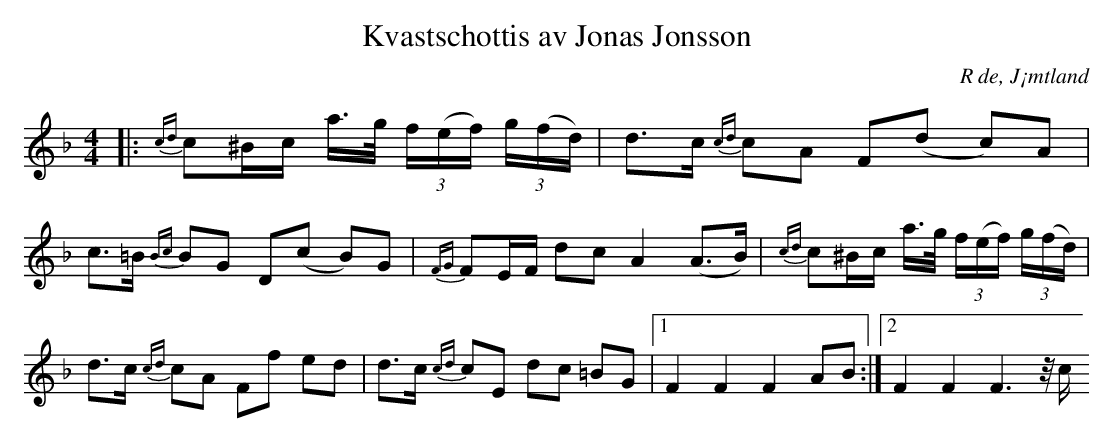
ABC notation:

X:1
T:Kvastschottis av Jonas Jonsson
O:R de, J¡mtland
M:4/4
L:1/16
K:F
|: {cd}c2^Bc a>g (3f(ef) (3g(fd) | d2>c2 {cd}c2A2 F2(d2- c2)A2 | c2>=B2 {Bc}B2G2 D2(c2- B2)G2 | {FG}F2EF d2c2 A4 (A2>B2) | {cd}c2^Bc a>g (3f(ef) (3g(fd) | d2>c2 {cd}c2A2 F2f2 e2d2 | d2>c2 {cd}c2E2 d2c2 =B2G2 |1 F4 F4 F4 A2B2 :|2 F4 F4 F4> zc
